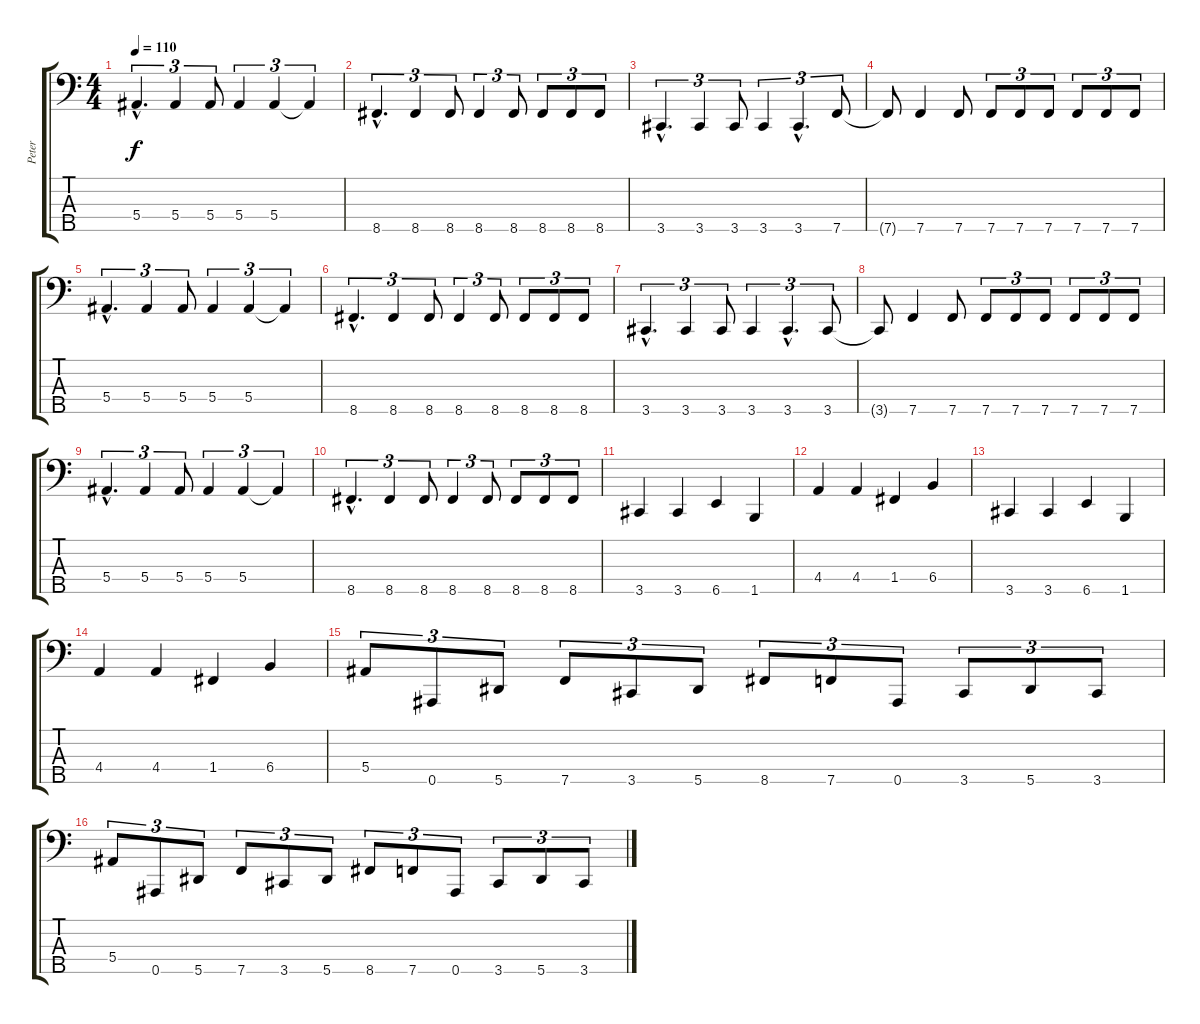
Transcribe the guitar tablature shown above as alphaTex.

\track ("Peter" "Peter") {instrument electricbassfinger}
\staff {score tabs}
\tuning (Ab2 Eb2 Bb1 F1 Bb0) {hide}
\ts (4 4)
\tempo 110
\clef f4
\ks c
5.4{hac}.4{d tu (3 2) dy f} 5.4.4{tu (3 2)} 5.4.8{tu (3 2)} 5.4.4{tu (3 2)} 5.4.4{tu (3 2)} 5.4{t}.4{tu (3 2)} |
8.5{hac}.4{d tu (3 2)} 8.5.4{tu (3 2)} 8.5.8{tu (3 2)} 8.5.4{tu (3 2)} 8.5.8{tu (3 2)} 8.5.8{tu (3 2)} 8.5.8{tu (3 2)} 8.5.8{tu (3 2)} |
3.5{hac}.4{d tu (3 2)} 3.5.4{tu (3 2)} 3.5.8{tu (3 2)} 3.5.4{tu (3 2)} 3.5{hac}.4{d tu (3 2)} 7.5.8{tu (3 2)} |
7.5{t}.8 7.5.4 7.5.8 7.5.8{tu (3 2)} 7.5.8{tu (3 2)} 7.5.8{tu (3 2)} 7.5.8{tu (3 2)} 7.5.8{tu (3 2)} 7.5.8{tu (3 2)} |
5.4{hac}.4{d tu (3 2)} 5.4.4{tu (3 2)} 5.4.8{tu (3 2)} 5.4.4{tu (3 2)} 5.4.4{tu (3 2)} 5.4{t}.4{tu (3 2)} |
8.5{hac}.4{d tu (3 2)} 8.5.4{tu (3 2)} 8.5.8{tu (3 2)} 8.5.4{tu (3 2)} 8.5.8{tu (3 2)} 8.5.8{tu (3 2)} 8.5.8{tu (3 2)} 8.5.8{tu (3 2)} |
3.5{hac}.4{d tu (3 2)} 3.5.4{tu (3 2)} 3.5.8{tu (3 2)} 3.5.4{tu (3 2)} 3.5{hac}.4{d tu (3 2)} 3.5.8{tu (3 2)} |
3.5{t}.8 7.5.4 7.5.8 7.5.8{tu (3 2)} 7.5.8{tu (3 2)} 7.5.8{tu (3 2)} 7.5.8{tu (3 2)} 7.5.8{tu (3 2)} 7.5.8{tu (3 2)} |
5.4{hac}.4{d tu (3 2)} 5.4.4{tu (3 2)} 5.4.8{tu (3 2)} 5.4.4{tu (3 2)} 5.4.4{tu (3 2)} 5.4{t}.4{tu (3 2)} |
8.5{hac}.4{d tu (3 2)} 8.5.4{tu (3 2)} 8.5.8{tu (3 2)} 8.5.4{tu (3 2)} 8.5.8{tu (3 2)} 8.5.8{tu (3 2)} 8.5.8{tu (3 2)} 8.5.8{tu (3 2)} |
3.5.4 3.5.4 6.5.4 1.5.4 |
4.4.4 4.4.4 1.4.4 6.4.4 |
3.5.4 3.5.4 6.5.4 1.5.4 |
4.4.4 4.4.4 1.4.4 6.4.4 |
5.4.8{tu (3 2)} 0.5.8{tu (3 2)} 5.5.8{tu (3 2)} 7.5.8{tu (3 2)} 3.5.8{tu (3 2)} 5.5.8{tu (3 2)} 8.5.8{tu (3 2)} 7.5.8{tu (3 2)} 0.5.8{tu (3 2)} 3.5.8{tu (3 2)} 5.5.8{tu (3 2)} 3.5.8{tu (3 2)} |
5.4.8{tu (3 2)} 0.5.8{tu (3 2)} 5.5.8{tu (3 2)} 7.5.8{tu (3 2)} 3.5.8{tu (3 2)} 5.5.8{tu (3 2)} 8.5.8{tu (3 2)} 7.5.8{tu (3 2)} 0.5.8{tu (3 2)} 3.5.8{tu (3 2)} 5.5.8{tu (3 2)} 3.5.8{tu (3 2)}
